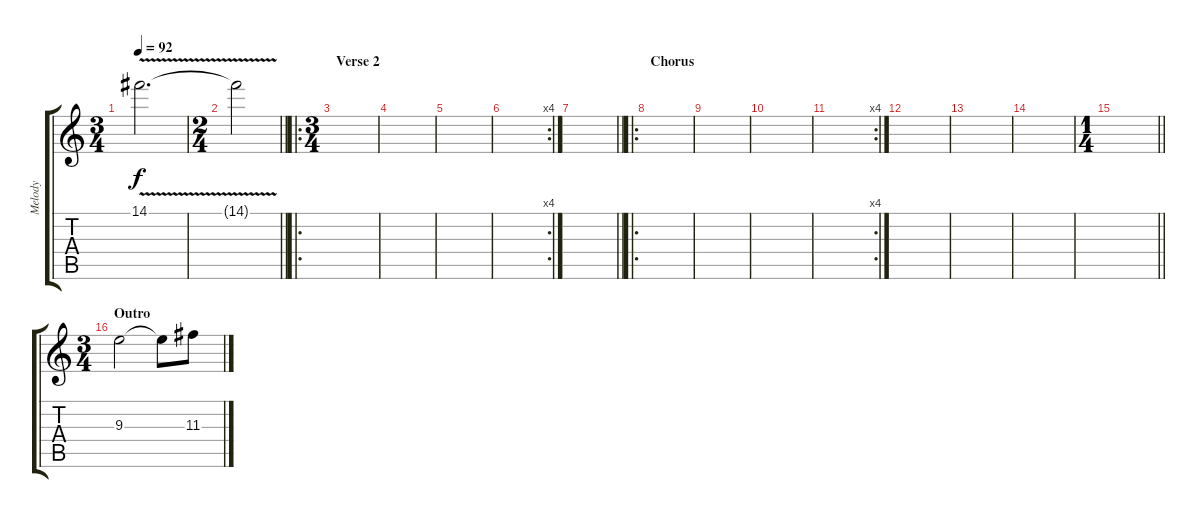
\track ("Melody" "Melody") {instrument acousticguitarsteel}
\staff {score tabs}
\tuning (E4 B3 G3 D3 A2 E2) {hide}
\ts (3 4)
\tempo 92
\clef g2
\ks c
14.1{v}.2{d dy f volume 0} |
\ts (2 4)
\barLineRight lightlight
14.1{t}.2 |
\ro
\ts (3 4)
\section ("" "Verse 2")
|
|
|
\rc 4
|
\barLineRight lightlight
|
\ro
\section ("" "Chorus")
|
|
|
\rc 4
|
|
|
|
\ts (1 4)
\barLineRight lightlight
|
\ts (3 4)
\section ("" "Outro")
9.3.2 9.3{t}.8 11.3.8
